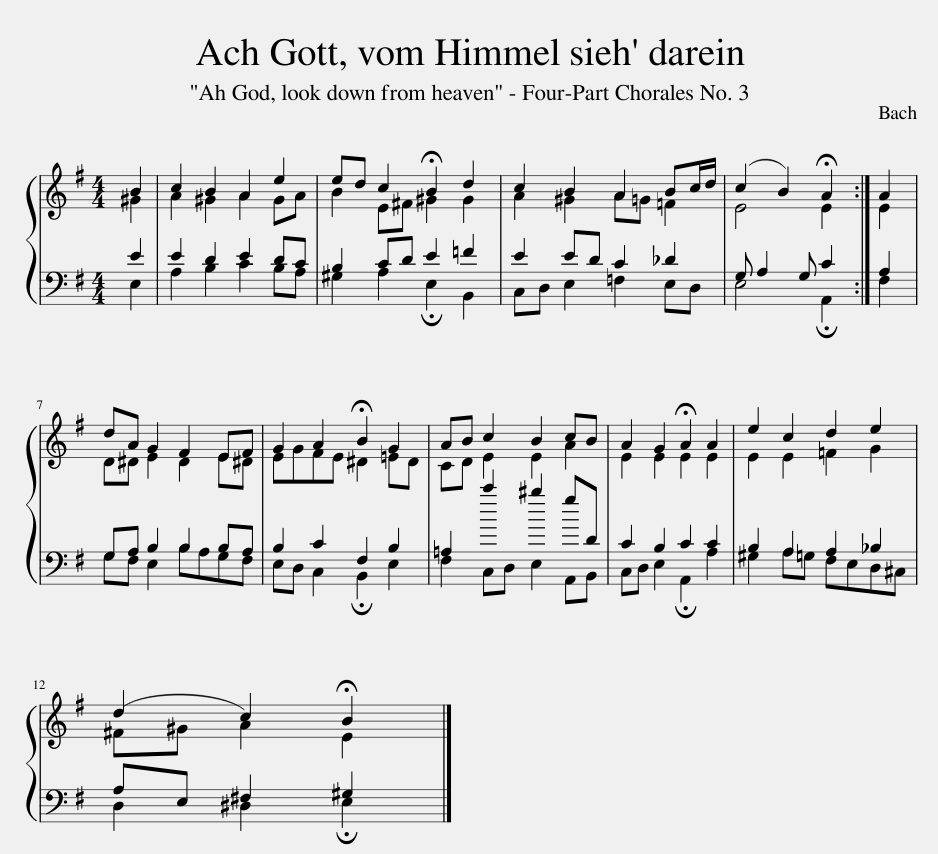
X:1
%%score { ( 1 2 ) | ( 3 4 ) }
L:1/8
M:4/4
I:linebreak $
K:G
V:1 treble
V:2 treble
V:3 bass
V:4 bass
V:1
 B2 | c2 B2 A2 e2 | ed c2 !fermata!B2 d2 | c2 B2 A2 Bc/d/ | (c2 B2) !fermata!A2 :| %5
 A2 |$ dA G2 F2 EF | G2 A2 !fermata!B2 G2 | AB c2 B2 cB | A2 G2 !fermata!A2 A2 | %10
 e2 c2 d2 e2 |$ (d2 c2) !fermata!B2 |] %12
V:2
 ^G2 | A2 ^G2 A2 GA | B2 E^F ^G2 G2 | A2 ^G2 A=G =F2 | E4 E2 :| %5
 E2 |$ D^D E2 D2 E^D | EGFE ^D2 =ED | CD E2 E2 A2 | E2 E2 E2 E2 | %10
 E2 E2 =F2 G2 |$ ^F^G A2 E2 |] %12
V:3
 E2 | E2 D2 E2 DC | B,2 CD E2 =F2 | E2 ED C2 _D2 | G, A,2 G, C2 :| %5
 A,2 |$ G,A, B,2 B,2 B,A, | B,2 C2 F,2 B,2 | =A,2 c'2 ^b2 gD | C2 B,2 C2 C2 | %10
 B,2 A,2 A,2 _B,2 |$ A,E, ^F,2 ^G,2 |] %12
V:4
 E,2 | A,2 B,2 C2 B,A, | ^G,2 A,2 !fermata!E,2 B,,2 | C,D, E,2 =F,2 E,D, | E,4 !fermata!A,,2 :| %5
 F,2 |$ G,F, E,2 B,A,G,F, | E,D, C,2 !fermata!B,,2 E,2 | F,2 C,D, E,2 A,,B,, | C,D, E,2 !fermata!A,,2 A,2 | %10
 ^G,2 A,=G, F,E,D,^C, |$ D,2 ^D,2 !fermata!E,2 |] %12
